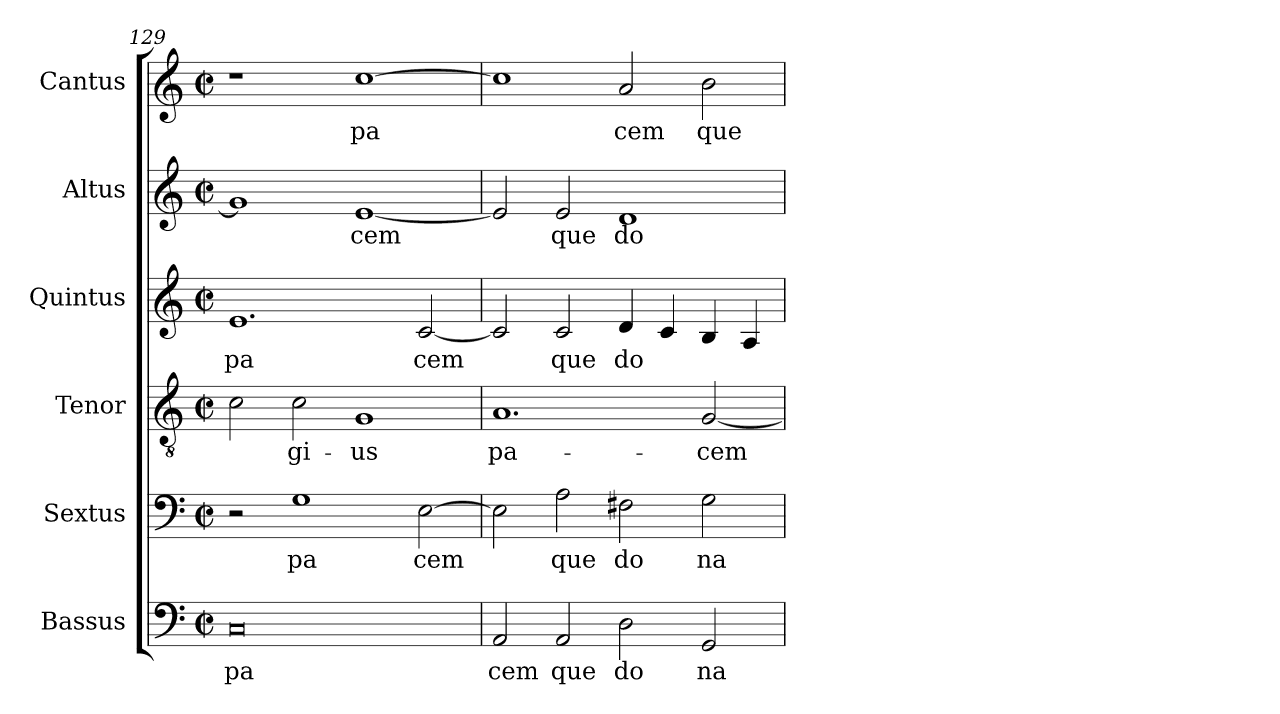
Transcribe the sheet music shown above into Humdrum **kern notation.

**kern	**text	**kern	**text	**kern	**text	**kern	**text	**kern	**text	**kern	**text
*part6	*part6	*part5	*part5	*part4	*part4	*part3	*part3	*part2	*part2	*part1	*part1
*staff6	*staff6	*staff5	*staff5	*staff4	*staff4	*staff3	*staff3	*staff2	*staff2	*staff1	*staff1
*I"Bassus	*	*I"Sextus	*	*I"Tenor	*	*I"Quintus	*	*I"Altus	*	*I"Cantus	*
*I'Bassus	*	*I'Sextus	*	*I'Tenor	*	*I'Quintus	*	*I'Altus	*	*I'Cantus	*
*clefF4	*	*clefF4	*	*clefGv2	*	*clefG2	*	*clefG2	*	*clefG2	*
*k[]	*	*k[]	*	*k[]	*	*k[]	*	*k[]	*	*k[]	*
*C:	*	*C:	*	*C:	*	*C:	*	*C:	*	*C:	*
*M2/2	*	*M2/2	*	*M2/2	*	*M2/2	*	*M2/2	*	*M2/2	*
*met(c|)	*	*met(c|)	*	*met(c|)	*	*met(c|)	*	*met(c|)	*	*met(c|)	*
=129	=129	=129	=129	=129	=129	=129	=129	=129	=129	=129	=129
!	!LO:LY:b:cj	!	!	!	!LO:LY:b:cj	!	!LO:LY:b:cj	!	!LO:LY:b:cj	!	!
0C	pa	2r	.	2c\	--	1.e	pa	1g]	--	1r	.
!	!	!	!LO:LY:b:cj	!	!LO:LY:b:cj	!	!	!	!	!	!
.	.	1G	pa	2c\	-gi-	.	.	.	.	.	.
!	!	!	!	!	!LO:LY:b:cj	!	!	!	!LO:LY:b:cj	!	!LO:LY:b:cj
.	.	.	.	1G	-us	.	.	[<1e	-cem-	[>1cc	pa
!	!	!	!LO:LY:b:cj	!	!	!	!LO:LY:b:cj	!	!	!	!
.	.	[>2E\	cem	.	.	[<2c/	cem	.	.	.	.
=130	=130	=130	=130	=130	=130	=130	=130	=130	=130	=130	=130
!	!LO:LY:b:cj	!	!LO:LY:b:cj	!	!LO:LY:b:cj	!	!LO:LY:b:cj	!	!LO:LY:b:cj	!	!LO:LY:b:cj
2AA/	cem	2E\]	.	1.A	pa-	2c/]	.	2e/]	--	1cc]	.
!	!LO:LY:b:cj	!	!LO:LY:b:cj	!	!	!	!LO:LY:b:cj	!	!LO:LY:b:cj	!	!
2AA/	que	2A\	que	.	.	2c/	que	2e/	-que	.	.
!	!LO:LY:b:cj	!	!LO:LY:b:cj	!	!	!	!LO:LY:b:cj	!	!LO:LY:b:cj	!	!LO:LY:b:cj
2D\	do	2F#X\	do	.	.	4d/	do	1d	do-	2a/	cem
!	!	!	!	!	!	!	!LO:LY:b:cj	!	!	!	!
.	.	.	.	.	.	4c/	.	.	.	.	.
!	!LO:LY:b:cj	!	!LO:LY:b:cj	!	!LO:LY:b:cj	!	!LO:LY:b:cj	!	!	!	!LO:LY:b:cj
2GG/	na	2G\	na	[<2G/	-cem-	4B/	.	.	.	2b\	que
!	!	!	!	!	!	!	!LO:LY:b:cj	!	!	!	!
.	.	.	.	.	.	4A/	.	.	.	.	.
=	=	=	=	=	=	=	=	=	=	=	=
*-	*-	*-	*-	*-	*-	*-	*-	*-	*-	*-	*-
